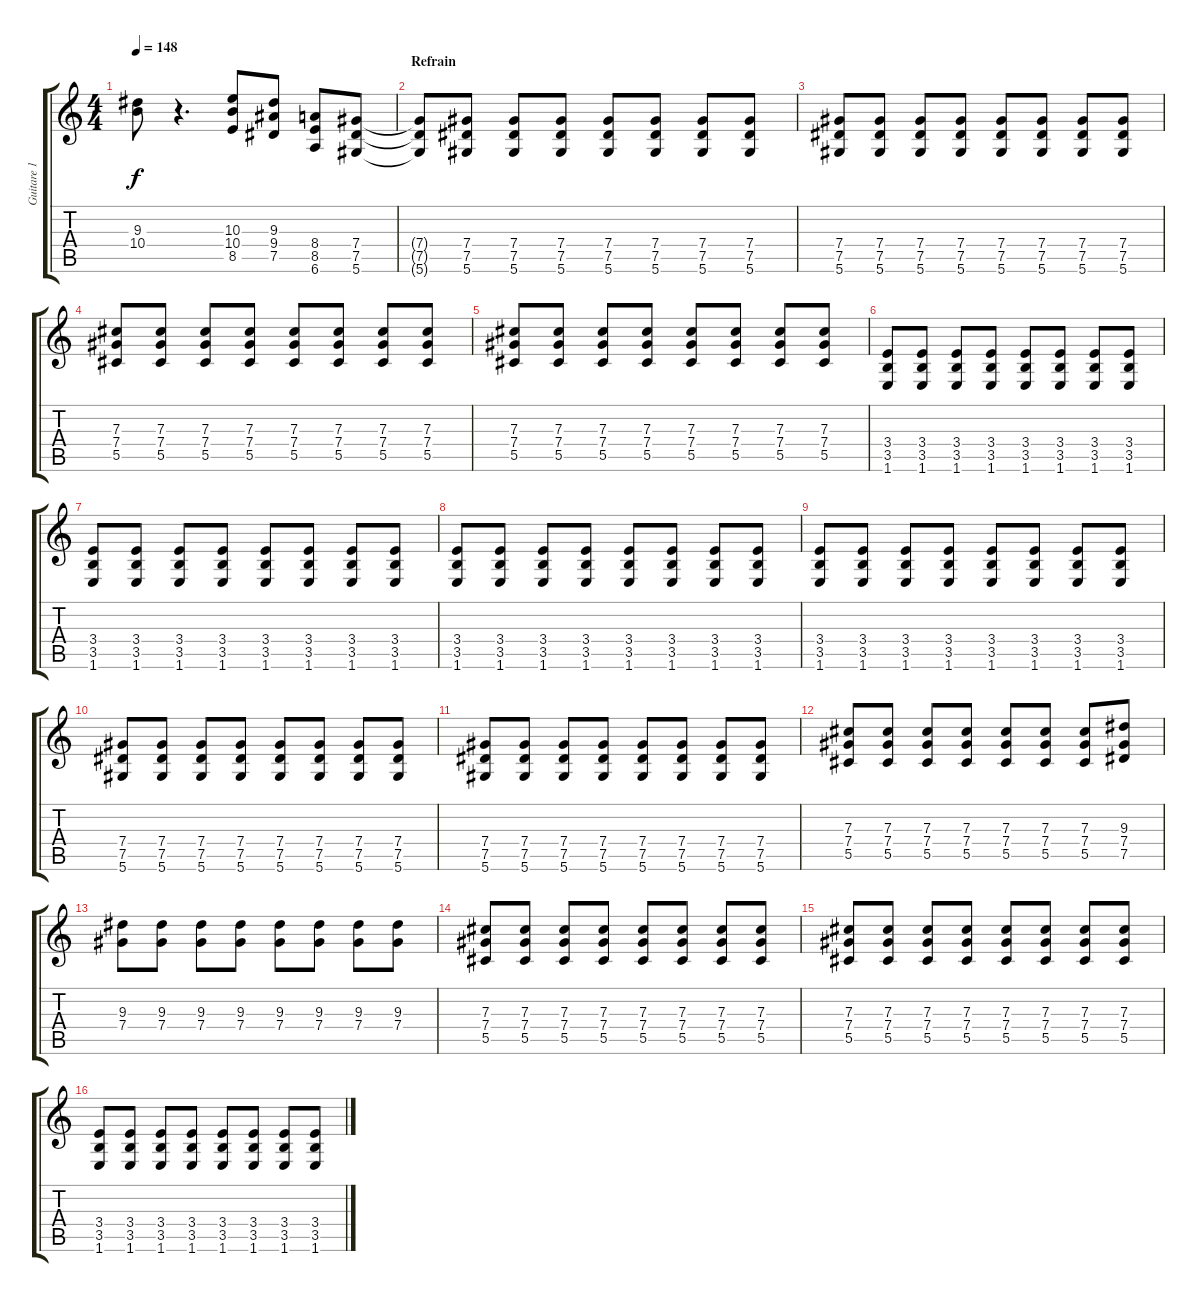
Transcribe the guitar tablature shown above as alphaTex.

\track ("Guitare 1" "Guitare 1") {instrument electricguitarmuted}
\staff {score tabs}
\tuning (Eb4 Bb3 Gb3 Db3 Ab2 Eb2) {hide}
\ts (4 4)
\tempo 148
\clef g2
\ks c
(9.3 10.4).8{dy f} r.4{d volume 12 instrument distortionguitar} (10.3 10.4 8.5).8 (9.3 9.4 7.5).8 (8.4 8.5 6.6).8 (7.4 7.5 5.6).8 |
\section ("" "Refrain")
(7.4{t} 7.5{t} 5.6{t}).8 (7.4 7.5 5.6).8 (7.4 7.5 5.6).8 (7.4 7.5 5.6).8 (7.4 7.5 5.6).8 (7.4 7.5 5.6).8 (7.4 7.5 5.6).8 (7.4 7.5 5.6).8 |
(7.4 7.5 5.6).8 (7.4 7.5 5.6).8 (7.4 7.5 5.6).8 (7.4 7.5 5.6).8 (7.4 7.5 5.6).8 (7.4 7.5 5.6).8 (7.4 7.5 5.6).8 (7.4 7.5 5.6).8 |
(7.3 7.4 5.5).8 (7.3 7.4 5.5).8 (7.3 7.4 5.5).8 (7.3 7.4 5.5).8 (7.3 7.4 5.5).8 (7.3 7.4 5.5).8 (7.3 7.4 5.5).8 (7.3 7.4 5.5).8 |
(7.3 7.4 5.5).8 (7.3 7.4 5.5).8 (7.3 7.4 5.5).8 (7.3 7.4 5.5).8 (7.3 7.4 5.5).8 (7.3 7.4 5.5).8 (7.3 7.4 5.5).8 (7.3 7.4 5.5).8 |
(3.4 3.5 1.6).8 (3.4 3.5 1.6).8 (3.4 3.5 1.6).8 (3.4 3.5 1.6).8 (3.4 3.5 1.6).8 (3.4 3.5 1.6).8 (3.4 3.5 1.6).8 (3.4 3.5 1.6).8 |
(3.4 3.5 1.6).8 (3.4 3.5 1.6).8 (3.4 3.5 1.6).8 (3.4 3.5 1.6).8 (3.4 3.5 1.6).8 (3.4 3.5 1.6).8 (3.4 3.5 1.6).8 (3.4 3.5 1.6).8 |
(3.4 3.5 1.6).8 (3.4 3.5 1.6).8 (3.4 3.5 1.6).8 (3.4 3.5 1.6).8 (3.4 3.5 1.6).8 (3.4 3.5 1.6).8 (3.4 3.5 1.6).8 (3.4 3.5 1.6).8 |
(3.4 3.5 1.6).8 (3.4 3.5 1.6).8 (3.4 3.5 1.6).8 (3.4 3.5 1.6).8 (3.4 3.5 1.6).8 (3.4 3.5 1.6).8 (3.4 3.5 1.6).8 (3.4 3.5 1.6).8 |
(7.4 7.5 5.6).8 (7.4 7.5 5.6).8 (7.4 7.5 5.6).8 (7.4 7.5 5.6).8 (7.4 7.5 5.6).8 (7.4 7.5 5.6).8 (7.4 7.5 5.6).8 (7.4 7.5 5.6).8 |
(7.4 7.5 5.6).8 (7.4 7.5 5.6).8 (7.4 7.5 5.6).8 (7.4 7.5 5.6).8 (7.4 7.5 5.6).8 (7.4 7.5 5.6).8 (7.4 7.5 5.6).8 (7.4 7.5 5.6).8 |
(7.3 7.4 5.5).8{volume 15} (7.3 7.4 5.5).8 (7.3 7.4 5.5).8 (7.3 7.4 5.5).8 (7.3 7.4 5.5).8 (7.3 7.4 5.5).8 (7.3 7.4 5.5).8 (9.3 7.4 7.5).8 |
(9.3 7.4).8 (9.3 7.4).8 (9.3 7.4).8 (9.3 7.4).8 (9.3 7.4).8 (9.3 7.4).8 (9.3 7.4).8 (9.3 7.4).8 |
(7.3 7.4 5.5).8{volume 12} (7.3 7.4 5.5).8 (7.3 7.4 5.5).8 (7.3 7.4 5.5).8 (7.3 7.4 5.5).8 (7.3 7.4 5.5).8 (7.3 7.4 5.5).8 (7.3 7.4 5.5).8 |
(7.3 7.4 5.5).8 (7.3 7.4 5.5).8 (7.3 7.4 5.5).8 (7.3 7.4 5.5).8 (7.3 7.4 5.5).8 (7.3 7.4 5.5).8 (7.3 7.4 5.5).8 (7.3 7.4 5.5).8 |
(3.4 3.5 1.6).8 (3.4 3.5 1.6).8 (3.4 3.5 1.6).8 (3.4 3.5 1.6).8 (3.4 3.5 1.6).8 (3.4 3.5 1.6).8 (3.4 3.5 1.6).8 (3.4 3.5 1.6).8
